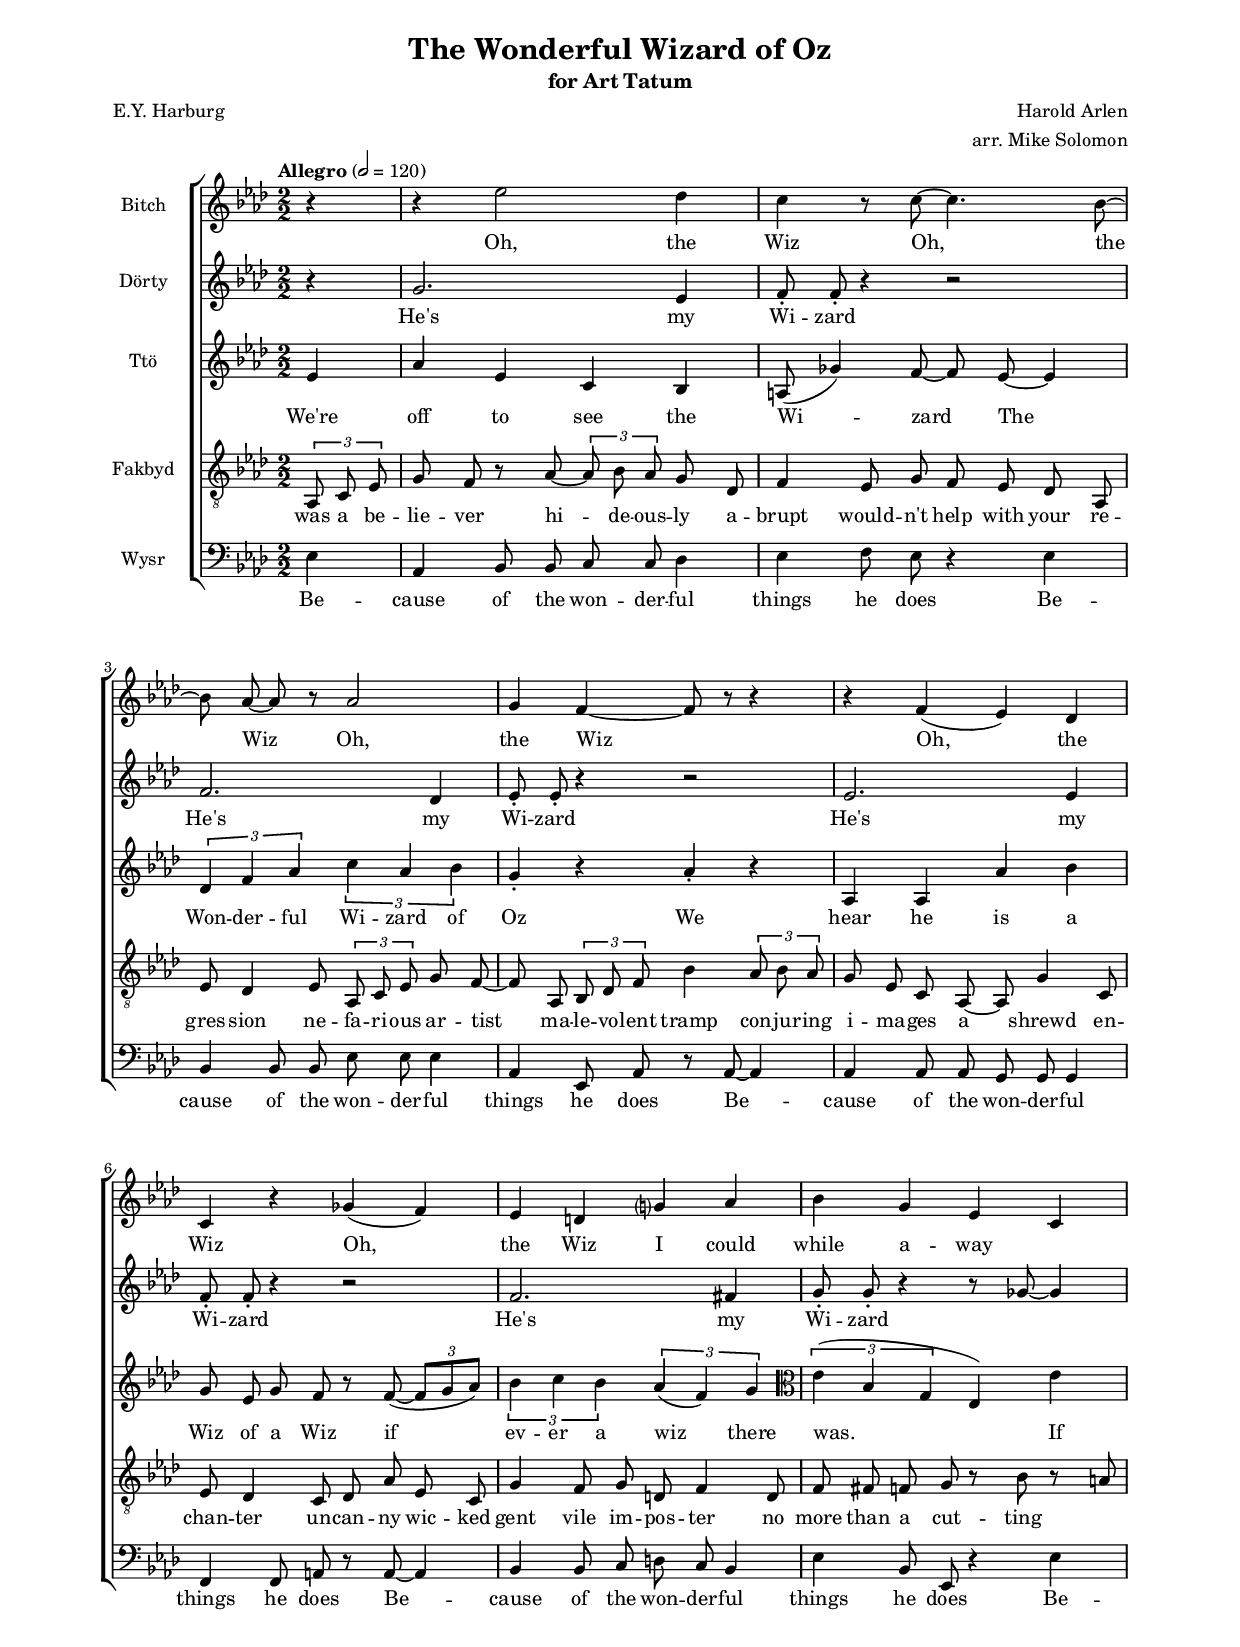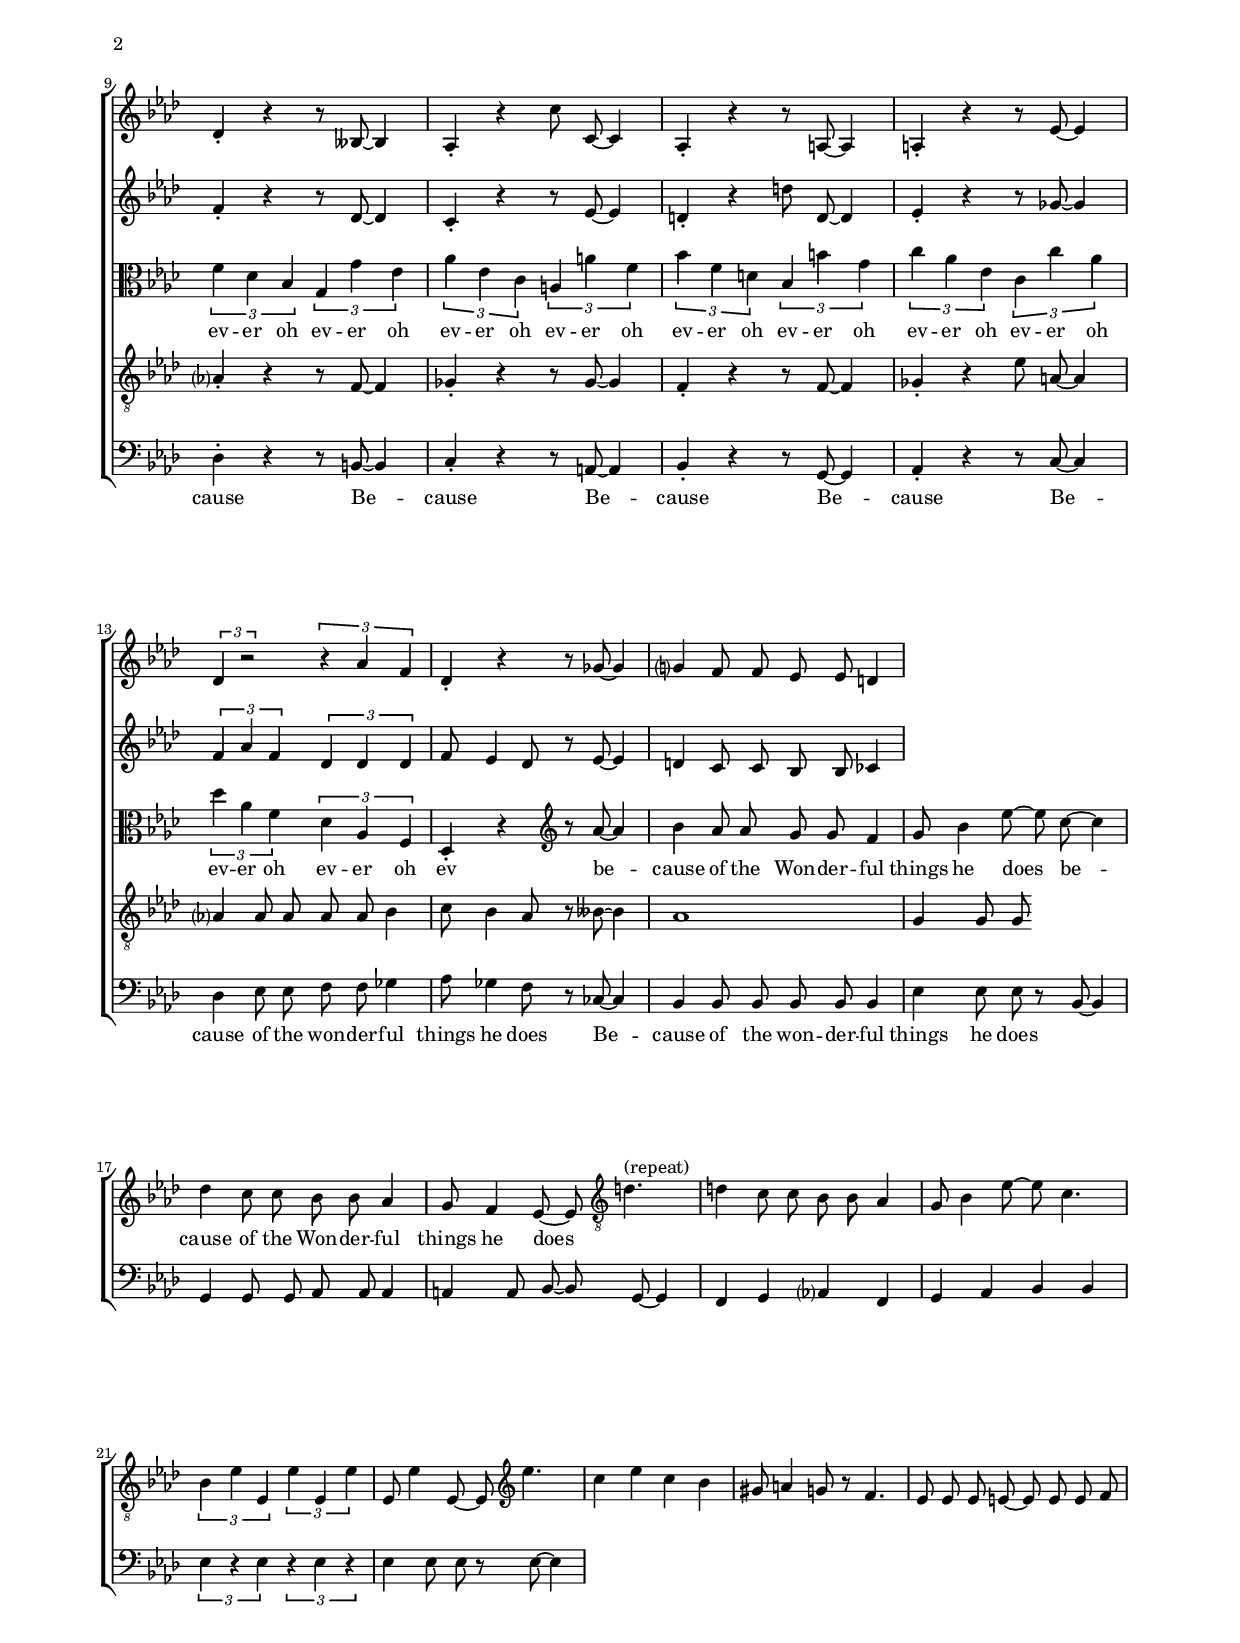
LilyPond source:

\version "2.17.0"
\include "defs-devel.ly"
\paper {
  footnote-separator-markup = \markup { \column { " "\override #`(span-factor . 1/5) { \draw-hline } }}
  footnote-padding = 5\mm
  top-system-spacing = #'((basic-distance . 1) (minimum-distance . 0) (padding . 1) (stretchability . 40))
  bottom-system-spacing = #'((basic-distance . 1) (minimum-distance . 0) (padding . 1) (stretchability . 50))
  ragged-right = ##f
  left-margin = 0.75\in
  right-margin = 0.75\in
  top-margin = 0.5\in
  bottom-margin = 0.6\in
  ragged-last-bottom = ##f
  %max-systems-per-page = #2
}

%#(ly:set-option 'point-and-click #f)

% oh the wiz is 5 halves in the space of three { x4 oh2 the4 wiz4 }

MyRed = \Red
MyBlack = \Black
myred = \once \override NoteHead.color = #red
myblack = \revert NoteHead.color
%MyRed = \revert NoteHead.color
%MyBlack = \revert NoteHead.color
%myred = \revert NoteHead.color
%myblack = \revert NoteHead.color

\header {
  title = "The Wonderful Wizard of Oz" %(1)"
  subtitle = \markup { for Art Tatum }
  composer = "Harold Arlen"
  poet = "E.Y. Harburg"
  arranger = "arr. Mike Solomon"
}

nothing = {}

marks = {
  \time 2/2
  \tempo "Allegro" 2=120
  \partial 4
}

prefatoryMatter = {
  \key aes \major
  #(set-accidental-style 'modern-cautionary)
}

soprano = \relative c'' { \autoBeamOff
  \prefatoryMatter
  r4 |
  r4 ees2 des4 |
  c4 \lo r8 \sh c ~ \lod c4. \sh bes8 ~ |
  \lo bes \sh aes ~ \lo aes \sh r aes2 |
  g4 f ~ \lo f8 \sh r8 r4 |
  r4 f ( ees ) des4 |
  c4 r4 ges' ( f ) |
  ees4 d4 g4 aes |
  bes g ees c |
  des-. r \lo r8 \sh beses ~ beses4 |
  aes-. r \lo c'8 \sh c,8 ~  c4 |
  aes-. r \lo r8 \sh a8 ~  a4 |
  a4-. r \lo r8 \sh ees'8 ~  ees4 |
  \times 2/3 { des4 r2 } \times 2/3 { r4 aes' f } |
  des4-. r \lo r8 \sh ges ~ ges4 |
  g4 \lo f8 \sh f8 \lo ees8 \sh ees d4 |
}

sopranoWords = \lyricmode {
  \repeat unfold 5 { Oh, the Wiz }
  I could while a -- way
}

mezzo = \relative c'' { \autoBeamOff
  \prefatoryMatter
  r4 |
  g2. ees4 |
  \lo f8-. \sh f8-. r4 r2 |
  f2. des4 |
  \lo ees8-. \sh ees8-. r4 r2 |
  ees2. ees4 |
  \lo f8-. \sh f8-. r4 r2 |
  f2. fis4 |
  \lo g8-. \sh g8-. r4 \lo r8 \sh ges ~ ges4 |
  f-. r \lo r8 \sh des ~ des4 |
  c4-. r \lo r8 \sh ees ~ ees4 |
  d4-. r \lo d'8 \sh d, ~ d4 |
  ees-. r \lo r8 \sh ges ~ ges4 |
  \times 2/3 { f4 aes f } \times 2/3 { des des des } |
  \lo f8 ees4 \sh des8 \lo r8 \sh ees ~ ees4 |
  d4 \lo c8 \sh c8 \lo bes8 \sh bes ces4 |
}

mezzoWords = \lyricmode {
  \repeat unfold 4 { He's my Wi -- zard }
}

alto = \relative c' { \autoBeamOff
  \prefatoryMatter
  %\clef alto 
  ees4 |
  aes4 ees c bes |
  \lo a8 ( ges'4 ) \sh f8 ~ \lo f \sh ees ~ ees4 |
  \times 2/3 { des f aes } \times 2/3 { c aes bes } |
  g-. r aes-. r |
  aes, aes aes' bes |
  \lo g8 \sh ees \lo g \sh f \lo r8 \sh f ~ ( \times 2/3 { f [ g aes ) ] } |
  \times 2/3 { bes4 c bes } \times 2/3 { aes ( f ) g } |
  \clef alto
  \times 2/3 { ees ( bes g } ees ) ees' |
  \times 2/3 { f des bes } \times 2/3 { g g' ees } |
  \times 2/3 { aes ees c } \times 2/3 { a a' f } |
  \times 2/3 { bes f d } \times 2/3 { bes b' g } |
  \times 2/3 { c aes ees } \times 2/3 { c c' aes } |
  \times 2/3 { des aes f } \times 2/3 { des aes f } |
  des-. r \clef treble \lo r8 \sh aes''8 ~ aes4 |
  bes4 aes8 aes g g f4 |
  g8 bes4 ees8 ~ ees c ~ c4 |
  des4 c8 c bes bes aes4 |
  g8 f4 ees8 ~ ees8 \clef "treble_8" d4.^"(repeat)" |
  d4 c8 c bes bes aes4
  g8 bes4 ees8 ~ ees8 c4. |
  \times 2/3 { bes4 ees ees, } \times 2/3 { ees' ees, ees' } |
  ees,8 ees'4 ees,8 ~ ees \clef treble ees''4. |
  c4 ees c bes |
  gis8 a4 g8 r8 f4. |
  ees8 ees ees e ~ e e e f
}

altoWords = \lyricmode {
  We're off to see the Wi -- zard
  The Won -- der -- ful Wi -- zard of Oz
  We hear he is a Wiz of a Wiz if ev -- er a wiz there was.
  If ev -- er oh ev -- er oh ev -- er oh ev -- er oh ev -- er oh ev -- er oh ev -- er oh ev -- er oh ev -- er oh
  ev -- er oh ev
  be -- cause of the Won -- der -- ful things he does
  be -- cause of the Won -- der -- ful things he does
}

tenor = \relative c {
  \autoBeamOff
  \prefatoryMatter
  \clef "treble_8"
  \times 2/3 { aes8 c ees } |
  \lo g8 \sh f \lo r \sh aes ~ \times 2/3 { aes bes aes } \lo g \sh des |
  f4 \lo ees8 \sh g \lo f \sh ees \lo des \sh aes |
  \lo ees' des4 \sh ees8 \times 2/3 { aes,8 c ees } \lo g \sh f ~ |
  \lo f \sh aes, \times 2/3 { bes des f } bes4 \times 2/3 { aes8 bes aes } |
  \lo g \sh ees \lo c \sh aes ~ \lo aes g'4 \sh c,8 |
  \lo ees8 des4 \sh c8 \lo des \sh aes' \lo ees \sh c |
  g'4 \lo f8 \sh g \lo d f4 \sh d8 |
  \lo f \sh fis \lo f \sh g \lo r \sh bes \lo r \sh a |
  aes4-. r \lo r8 \sh f ~ f4 |
  ges4-. r \lo r8 \sh ges ~ ges4 |
  f-. r \lo r8 \sh f ~ f4 |
  ges-. r \lo ees'8 \sh a, ~ a4 |
  aes4 \lo aes8 \sh aes8 \lo aes8 \sh aes8 bes4 |
  \lo c8 bes4 \sh aes8 \lo r8 \sh beses ~ beses4 |
  aes1 |
  g4 \lo g8 \sh g8
}

tenorWords = \lyricmode {
  was a be -- lie -- ver
  hi -- de -- ous -- ly a -- brupt
  would -- n't help with your re -- gres -- sion
  ne -- fa -- ri -- ous ar -- tist
  ma -- le -- vo -- lent tramp
  con -- ju -- ring i -- ma -- ges
  a shrewd en -- chan -- ter
  un -- can -- ny wic -- ked gent vile im -- pos -- ter
  no more than a cut -- ting
}

bass = \relative c { \autoBeamOff
  \prefatoryMatter
  \clef bass
  ees4 |
  aes,4 \lo bes8 \sh bes \lo c \sh c des4 |
  ees \lo f \sh ees r4 ees |
  bes4 \lo bes8 \sh bes \lo ees \sh ees ees4 |
  aes, \lo ees \sh aes \lo r8 \sh aes8 ~ aes4 |
  aes4 \lo aes8 \sh aes \lo g \sh g g4 |
  f4 \lo f8 \sh a \lo r \sh a ~ a4 |
  bes4 \lo bes8 \sh c \lo d \sh c bes4 |
  ees4 \lo bes8 \sh ees, r4 ees' |
  des4-. r \lo r8 \sh b ~ b4 |
  c4-. r \lo r8 \sh a ~ a4 |
  bes4-. r \lo r8 \sh g ~ g4 |
  aes4-. r \lo r8 \sh c ~ c4 |
  des4 \lo ees8 \sh ees \lo f \sh f ges4 |
  \lo aes8 ges4 \sh f8 \lo r \sh ces ~ ces4 |
  bes4 \lo bes8 \sh bes \lo bes \sh bes bes4 |
  ees4 \lo ees8 \sh ees \lo r \sh bes ~ bes4 |
  g4 \lo g8 \sh g \lo aes \sh aes aes4 |
  a4 \lo a8 \sh bes ~ \lo bes8 \sh g ~ g4 |
  f g aes f |
  g aes bes bes |
  \times 2/3 { ees4 r ees } \times 2/3 { r ees r } |
  ees4 \lo ees8 \sh ees \lo r8 \sh ees ~ ees4 |
}

bassWords = \lyricmode {
  \repeat unfold 4 { Be -- cause of the won -- der -- ful things he does }
  \repeat unfold 4 { Be -- cause }
  Be -- cause of the won -- der -- ful things he does
  Be -- cause of the won -- der -- ful things he does
}

%%% SCORE
#(set-global-staff-size 16)

\score {
  \new ChoirStaff <<
    \new Staff \with { instrumentName = \bitchName %shortInstrumentName = #"M."
} <<
      \new Voice = "soprano" { << { \numericTimeSignature
        \soprano
      } {
        \marks
      } {
        \nothing
      }>> }
      \new Lyrics \lyricsto "soprano" {
        \sopranoWords
      }
    >>
    \new Staff \with { instrumentName = \dortyName %shortInstrumentName = #"E."
} <<
      \new Voice = "mezzo" { << { \numericTimeSignature
        \mezzo
      } {
        \nothing
      } >> }
      \new Lyrics \lyricsto "mezzo" {
        \mezzoWords
      }
    >>
    \new Staff \with { instrumentName = \ttoName %shortInstrumentName = #"Mk."
} <<
      \new Voice = "alto" { << { \numericTimeSignature
        \alto
      } {
        \nothing
      } >> }
      \new Lyrics \lyricsto "alto" {
        \altoWords
      }
    >>
    \new Staff \with { instrumentName = \fakbydName %shortInstrumentName = #"R."
} <<
      \new Voice = "tenor" { << { \numericTimeSignature
        \tenor
      } {
        \nothing
      } >> }
      \new Lyrics \lyricsto "tenor" {
        \tenorWords
      }
    >>
    \new Staff \with { instrumentName = \wysrName %shortInstrumentName = #"P." %\markup { \concat { E \super u . } }
} <<
      \new Voice = "bass" { << { \numericTimeSignature
        \bass
      } {
        \nothing
      } >> }
      \new Lyrics \lyricsto "bass" {
        \bassWords
      }
    >>
  >>
  \layout {
    \context {
      \Voice
      \override TextScript #'layer = #6
      \override NoteHead #'layer = #7
      \override Glissando #'breakable = ##t
      \override TupletNumber #'breakable = ##t
      \override TupletBracket #'breakable = ##t
      \remove "Forbid_line_break_engraver"
    }
    \context {
      \Staff
      \consists "Metronome_mark_engraver"
      \override TimeSignature #'style = #'numbered
      \override StaffSymbol #'layer = #4
      \override TimeSignature #'layer = #3
      \override TimeSignature #'whiteout = ##t
    }
    \context {
      \Lyrics
      %\override LyricText #'whiteout = ##t
      \override LyricText #'layer = #6
    }
    \context {
      \Score
      \remove "Metronome_mark_engraver"
      \override NonMusicalPaperColumn #'allow-loose-spacing = ##f
    }
  }
}

%{
%%% piano redux
#(set-global-staff-size 20)

\score {
  \new PianoStaff <<
    \new Staff <<
      \new Voice = "1" { \voiceOne << \soprano \marks >> }
      \new Voice = "2" { \voiceTwo \mezzo }
      \new Voice = "3" { \voiceThree \alto }
    >>
    \new Staff <<
      \new Voice = "4" { \voiceOne \tenor }
      \new Voice = "5" { \voiceTwo \bass }
    >>
  >>
  \layout {
    \context {
      \Voice
      \override TextScript #'layer = #6
      \override NoteHead #'layer = #7
      \override Glissando #'breakable = ##t
      \override TupletNumber #'breakable = ##t
      \override TupletBracket #'breakable = ##t
      \remove "Forbid_line_break_engraver"
    }
    \context {
      \Staff
      \consists "Metronome_mark_engraver"
      \override TimeSignature #'style = #'numbered
      \override StaffSymbol #'layer = #4
      \override TimeSignature #'layer = #3
      \override TimeSignature #'whiteout = ##t
    }
    \context {
      \Lyrics
      %\override LyricText #'whiteout = ##t
      \override LyricText #'layer = #6
    }
    \context {
      \Score
      \remove "Metronome_mark_engraver"
      \override NonMusicalPaperColumn #'allow-loose-spacing = ##f
    }
  }
}
%}
%%% MIDI

\score {
  \new ChoirStaff <<
    \new Staff \with { instrumentName = \bitchName %shortInstrumentName = #"M."
} <<
      \new Voice = "soprano" { << { \numericTimeSignature
        \soprano
      } {
        \marks
      } >> }
      \new Lyrics \lyricsto "soprano" {
        \sopranoWords
      }
    >>
    \new Staff \with { instrumentName = \dortyName %shortInstrumentName = #"E."
} <<
      \new Voice = "mezzo" { \numericTimeSignature
        \mezzo
      }
      \new Lyrics \lyricsto "mezzo" {
        \mezzoWords
      }
    >>
    \new Staff \with { instrumentName = \ttoName %shortInstrumentName = #"Mk."
} <<
      \new Voice = "alto" { \numericTimeSignature
        \alto
      }
      \new Lyrics \lyricsto "alto" {
        \altoWords
      }
    >>
    \new Staff \with { instrumentName = \fakbydName %shortInstrumentName = #"R."
} <<
      \new Voice = "tenor" { \numericTimeSignature
        \tenor
      }
      \new Lyrics \lyricsto "tenor" {
        \tenorWords
      }
    >>
    \new Staff \with { instrumentName = \wysrName %shortInstrumentName = #"P." %\markup { \concat { E \super u . } }
} <<
      \new Voice = "bass" { \numericTimeSignature
        \bass
      }
      \new Lyrics \lyricsto "bass" {
        \bassWords
      }
    >>
  >>
  \midi {}
}
